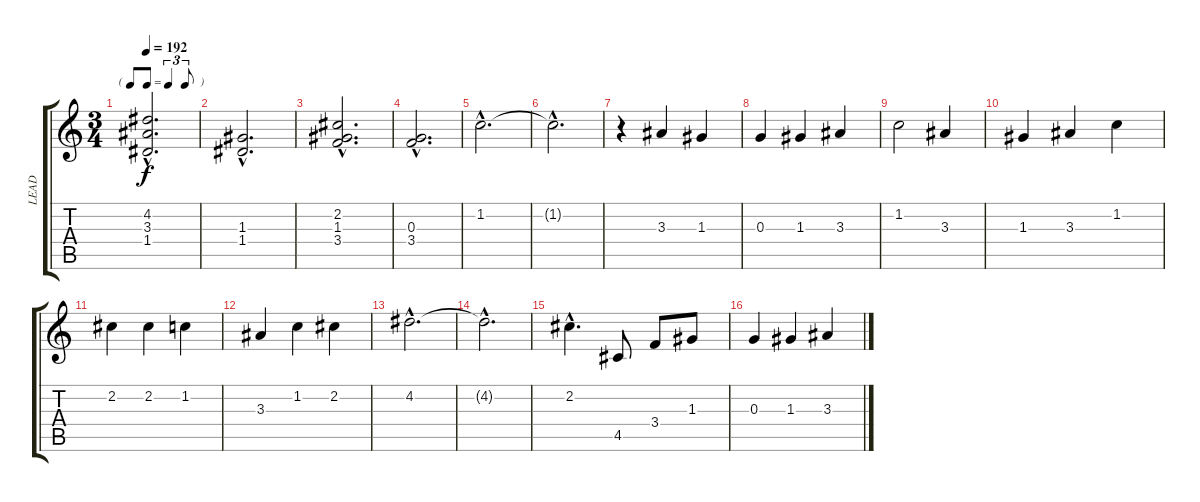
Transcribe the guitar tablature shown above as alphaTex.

\track ("LEAD" "LEAD") {instrument electricguitarjazz}
\staff {score tabs}
\tuning (E4 B3 G3 D3 A2 E2) {hide}
\ts (3 4)
\tf triplet8th
\tempo 192
\clef g2
\ks c
(4.2{hac} 3.3{hac} 1.4).2{d dy f instrument electricguitarjazz} |
(1.3{hac} 1.4{hac}).2{d} |
(2.2{hac} 1.3{hac} 3.4{hac}).2{d} |
(0.3{hac} 3.4{hac}).2{d} |
1.2{hac}.2{d} |
1.2{hac t}.2{d} |
r.4 3.3.4 1.3.4 |
0.3.4 1.3.4 3.3.4 |
1.2.2 3.3.4 |
1.3.4 3.3.4 1.2.4 |
2.2.4 2.2.4 1.2.4 |
3.3.4 1.2.4 2.2.4 |
4.2{hac}.2{d} |
4.2{hac t}.2{d} |
2.2{hac}.4{d} 4.5.8 3.4.8 1.3.8 |
0.3.4 1.3.4 3.3.4
